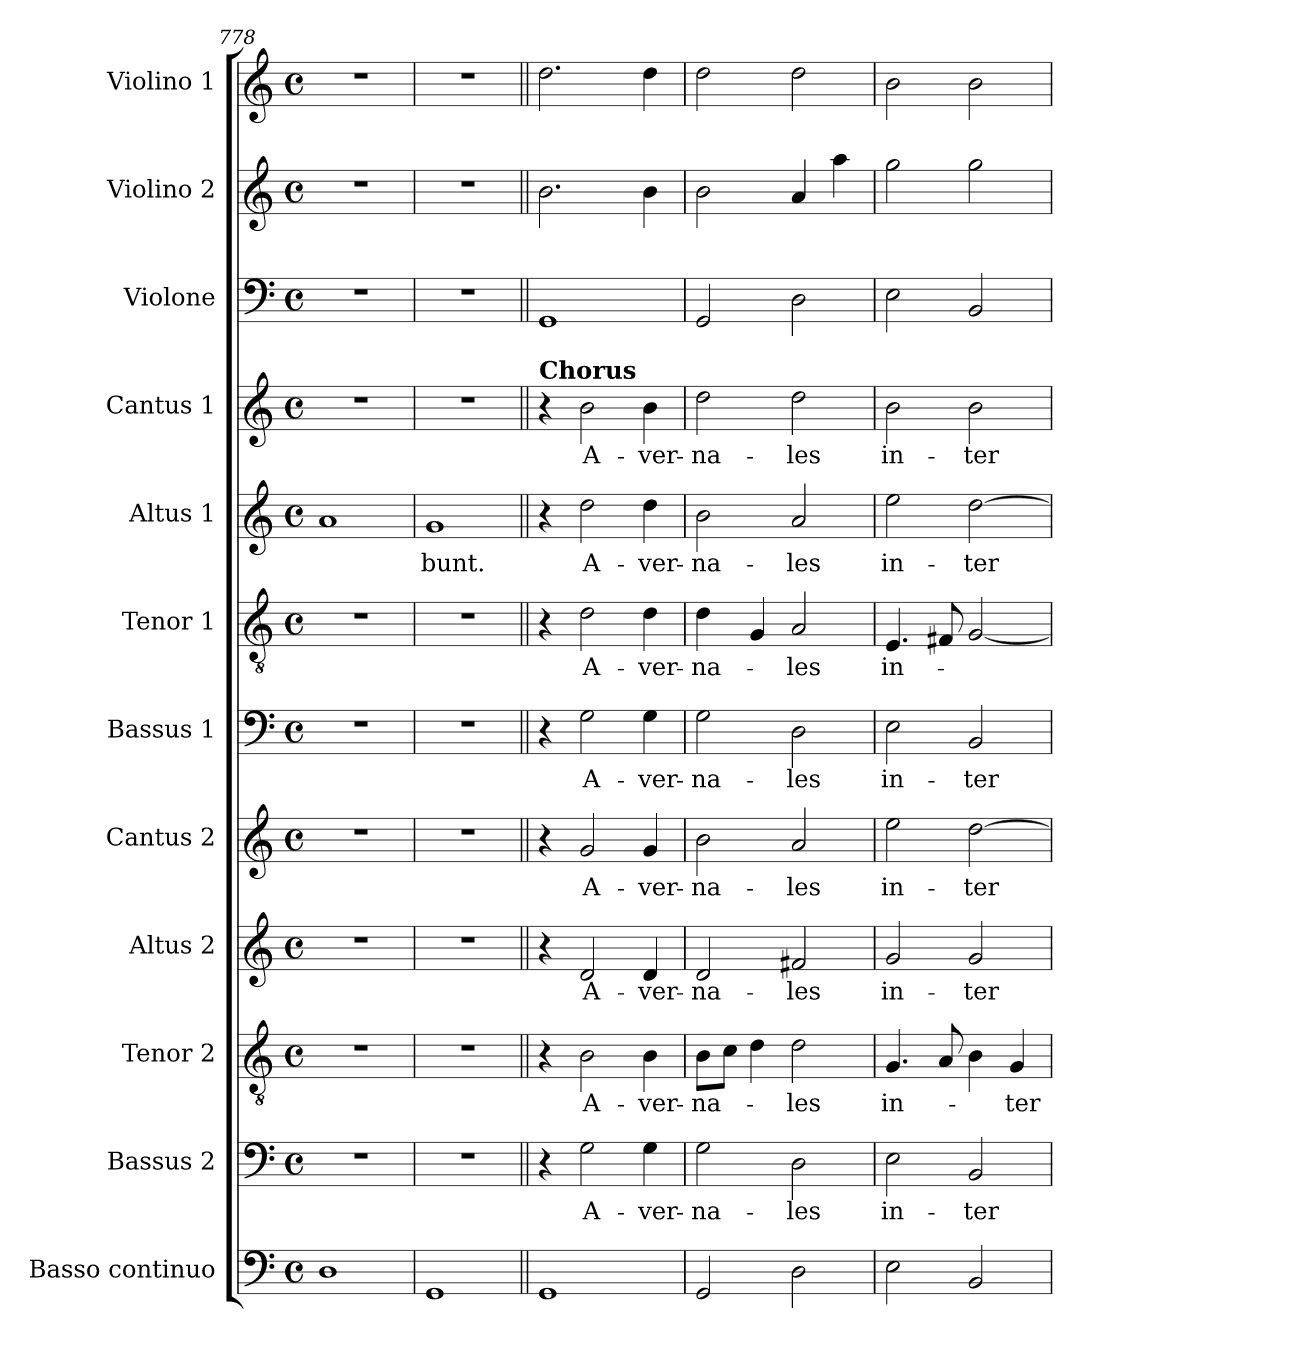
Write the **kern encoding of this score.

**kern	**kern	**text	**kern	**text	**kern	**text	**kern	**text	**kern	**text	**kern	**text	**kern	**text	**kern	**text	**kern	**kern	**kern
*part12	*part11	*part11	*part10	*part10	*part9	*part9	*part8	*part8	*part7	*part7	*part6	*part6	*part5	*part5	*part4	*part4	*part3	*part2	*part1
*staff12	*staff11	*staff11	*staff10	*staff10	*staff9	*staff9	*staff8	*staff8	*staff7	*staff7	*staff6	*staff6	*staff5	*staff5	*staff4	*staff4	*staff3	*staff2	*staff1
*I"Basso continuo	*I"Bassus 2	*	*I"Tenor 2	*	*I"Altus 2	*	*I"Cantus 2	*	*I"Bassus 1	*	*I"Tenor 1	*	*I"Altus 1	*	*I"Cantus 1	*	*I"Violone	*I"Violino 2	*I"Violino 1
*I'BC	*I'B2	*	*I'T2	*	*I'A2	*	*I'C2	*	*I'B1	*	*I'T1	*	*I'A1	*	*I'C1	*	*I'Vn	*I'V2	*I'V1
*clefF4	*clefF4	*	*clefGv2	*	*clefG2	*	*clefG2	*	*clefF4	*	*clefGv2	*	*clefG2	*	*clefG2	*	*clefF4	*clefG2	*clefG2
*ITrd7c12	*	*	*	*	*	*	*	*	*	*	*	*	*	*	*	*	*ITrd7c12	*	*
*k[]	*k[]	*	*k[]	*	*k[]	*	*k[]	*	*k[]	*	*k[]	*	*k[]	*	*k[]	*	*k[]	*k[]	*k[]
*C:	*C:	*	*C:	*	*C:	*	*C:	*	*C:	*	*C:	*	*C:	*	*C:	*	*C:	*C:	*C:
*M4/4	*M4/4	*	*M4/4	*	*M4/4	*	*M4/4	*	*M4/4	*	*M4/4	*	*M4/4	*	*M4/4	*	*M4/4	*M4/4	*M4/4
*met(c)	*met(c)	*	*met(c)	*	*met(c)	*	*met(c)	*	*met(c)	*	*met(c)	*	*met(c)	*	*met(c)	*	*met(c)	*met(c)	*met(c)
=778	=778	=778	=778	=778	=778	=778	=778	=778	=778	=778	=778	=778	=778	=778	=778	=778	=778	=778	=778
1DD	1r	.	1r	.	1r	.	1r	.	1r	.	1r	.	1a	.	1r	.	1r	1r	1r
=779	=779	=779	=779	=779	=779	=779	=779	=779	=779	=779	=779	=779	=779	=779	=779	=779	=779	=779	=779
!	!	!	!	!	!	!	!	!	!	!	!	!	!	!LO:LY:b	!	!	!	!	!
1GGG	1r	.	1r	.	1r	.	1r	.	1r	.	1r	.	1g	-bunt.	1r	.	1r	1r	1r
!!LO:LB:g=z
=780||	=780||	=780||	=780||	=780||	=780||	=780||	=780||	=780||	=780||	=780||	=780||	=780||	=780||	=780||	=780||	=780||	=780||	=780||	=780||
!	!	!	!	!	!	!	!	!	!	!	!	!	!	!	!LO:TX:a:B:t=Chorus	!	!	!	!
1GGG	4r	.	4r	.	4r	.	4r	.	4r	.	4r	.	4r	.	4r	.	1GGG	2.b\	2.dd\
!	!	!LO:LY:b	!	!LO:LY:b	!	!LO:LY:b	!	!LO:LY:b	!	!LO:LY:b	!	!LO:LY:b	!	!LO:LY:b	!	!LO:LY:b	!	!	!
.	2G\	A-	2B\	A-	2d/	A-	2g/	A-	2G\	A-	2d\	A-	2dd\	A-	2b\	A-	.	.	.
!	!	!LO:LY:b	!	!LO:LY:b	!	!LO:LY:b	!	!LO:LY:b	!	!LO:LY:b	!	!LO:LY:b	!	!LO:LY:b	!	!LO:LY:b	!	!	!
.	4G\	-ver-	4B\	-ver-	4d/	-ver-	4g/	-ver-	4G\	-ver-	4d\	-ver-	4dd\	-ver-	4b\	-ver-	.	4b\	4dd\
=781	=781	=781	=781	=781	=781	=781	=781	=781	=781	=781	=781	=781	=781	=781	=781	=781	=781	=781	=781
!	!	!LO:LY:b	!	!LO:LY:b	!	!LO:LY:b	!	!LO:LY:b	!	!LO:LY:b	!	!LO:LY:b	!	!LO:LY:b	!	!LO:LY:b	!	!	!
2GGG/	2G\	-na-	8B\L	-na-	2d/	-na-	2b\	-na-	2G\	-na-	4d\	-na-	2b\	-na-	2dd\	-na-	2GGG/	2b\	2dd\
.	.	.	8c\J	.	.	.	.	.	.	.	.	.	.	.	.	.	.	.	.
.	.	.	4d\	.	.	.	.	.	.	.	4G/	.	.	.	.	.	.	.	.
!	!	!LO:LY:b	!	!LO:LY:b	!	!LO:LY:b	!	!LO:LY:b	!	!LO:LY:b	!	!LO:LY:b	!	!LO:LY:b	!	!LO:LY:b	!	!	!
2DD\	2D\	-les	2d\	-les	2f#X/	-les	2a/	-les	2D\	-les	2A/	-les	2a/	-les	2dd\	-les	2DD\	4a/	2dd\
.	.	.	.	.	.	.	.	.	.	.	.	.	.	.	.	.	.	4aa\	.
=782	=782	=782	=782	=782	=782	=782	=782	=782	=782	=782	=782	=782	=782	=782	=782	=782	=782	=782	=782
!	!	!LO:LY:b	!	!LO:LY:b	!	!LO:LY:b	!	!LO:LY:b	!	!LO:LY:b	!	!LO:LY:b	!	!LO:LY:b	!	!LO:LY:b	!	!	!
2EE\	2E\	in-	4.G/	in-	2g/	in-	2ee\	in-	2E\	in-	4.E/	in-	2ee\	in-	2b\	in-	2EE\	2gg\	2b\
.	.	.	8A/	.	.	.	.	.	.	.	8F#X/	.	.	.	.	.	.	.	.
!	!	!LO:LY:b	!	!	!	!LO:LY:b	!	!LO:LY:b	!	!LO:LY:b	!	!	!	!LO:LY:b	!	!LO:LY:b	!	!	!
2BBB/	2BB/	-ter	4B\	.	2g/	-ter	[2dd\	-ter	2BB/	-ter	[2G/	.	[2dd\	-ter	2b\	-ter	2BBB/	2gg\	2b\
!	!	!	!	!LO:LY:b	!	!	!	!	!	!	!	!	!	!	!	!	!	!	!
.	.	.	4G/	-ter	.	.	.	.	.	.	.	.	.	.	.	.	.	.	.
=	=	=	=	=	=	=	=	=	=	=	=	=	=	=	=	=	=	=	=
*-	*-	*-	*-	*-	*-	*-	*-	*-	*-	*-	*-	*-	*-	*-	*-	*-	*-	*-	*-
